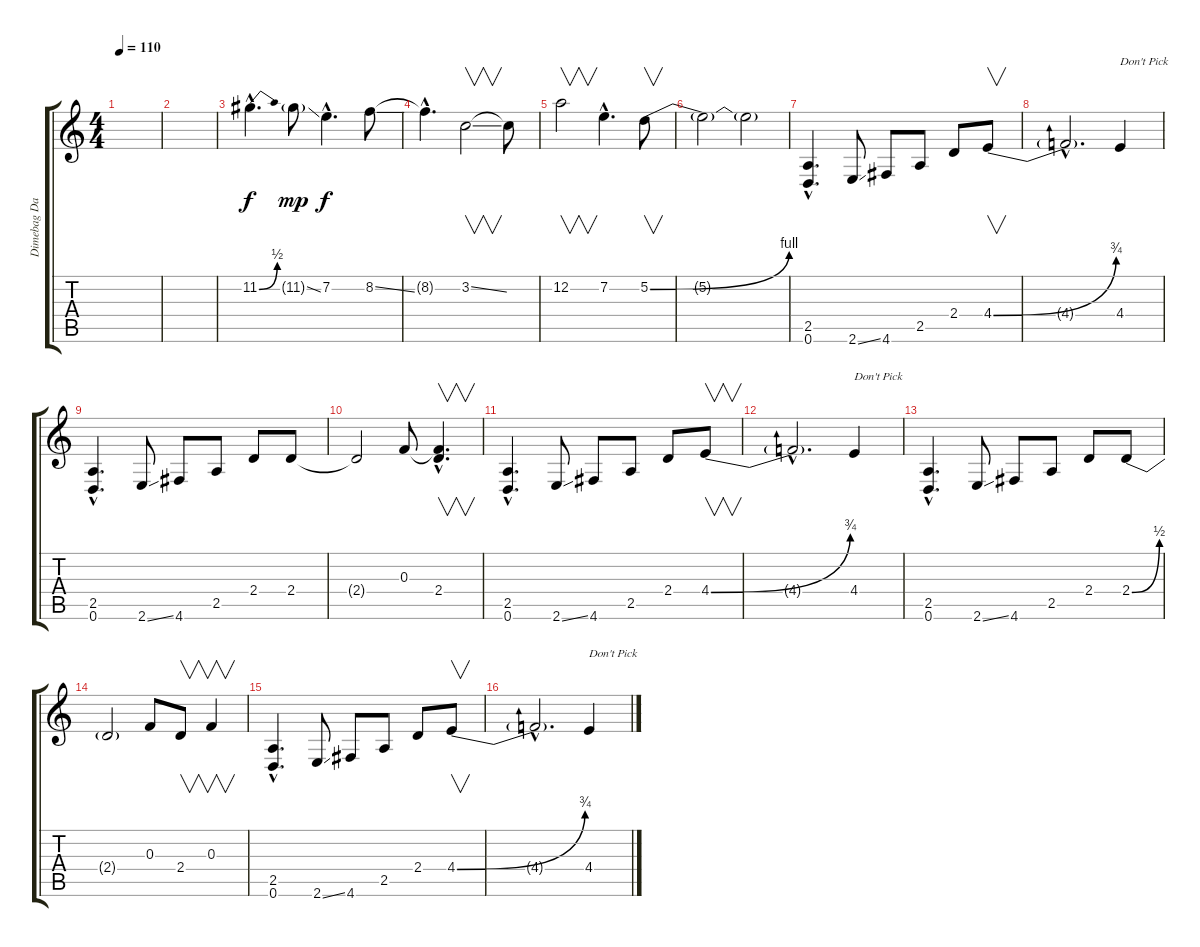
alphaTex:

\track ("Dimebag Darrell Rhythm" "Dimebag Da") {instrument overdrivenguitar}
\staff {score tabs}
\tuning (D4 A3 F3 C3 G2 D2) {hide}
\ts (4 4)
\tempo 110
\clef g2
\ks c
|
|
11.2{be (bend 0 0 60 2) hac}.4{d} 11.2{ss g}.8{dy mp} 7.2{hac}.4{d dy f} 8.2{ss}.8 |
8.2{hac t}.4{d} 3.2{ss}.2{v} 3.2{t}.8 |
12.2.2{v} 7.2{hac}.4{d} 5.2{be (bend 0 0 60 4)}.8{v} |
5.2{t}.2 5.2{t}.2 |
(2.5{hac} 0.6{hac}).4{d} 2.6{ss}.8 4.6.8 2.5.8 2.4.8 4.4{be (bend 0 0 60 3)}.8{v} |
4.4{hac t}.2{d} 4.4.4{txt "Don't Pick"} |
(2.5{hac} 0.6{hac}).4{d} 2.6{ss}.8 4.6.8 2.5.8 2.4.8 2.4.8 |
2.4{t}.2 0.3.8 (0.3{hac t} 2.4{hac}).4{v d} |
(2.5{hac} 0.6{hac}).4{d} 2.6{ss}.8 4.6.8 2.5.8 2.4.8 4.4{be (bend 0 0 60 3)}.8{v} |
4.4{hac t}.2{d} 4.4.4{txt "Don't Pick"} |
(2.5{hac} 0.6{hac}).4{d} 2.6{ss}.8 4.6.8 2.5.8 2.4.8 2.4{be (bend 0 0 60 2)}.8 |
2.4{t}.2 0.3.8 2.4.8{v} 0.3.4{v} |
(2.5{hac} 0.6{hac}).4{d} 2.6{ss}.8 4.6.8 2.5.8 2.4.8 4.4{be (bend 0 0 60 3)}.8{v} |
4.4{hac t}.2{d} 4.4.4{txt "Don't Pick"}
